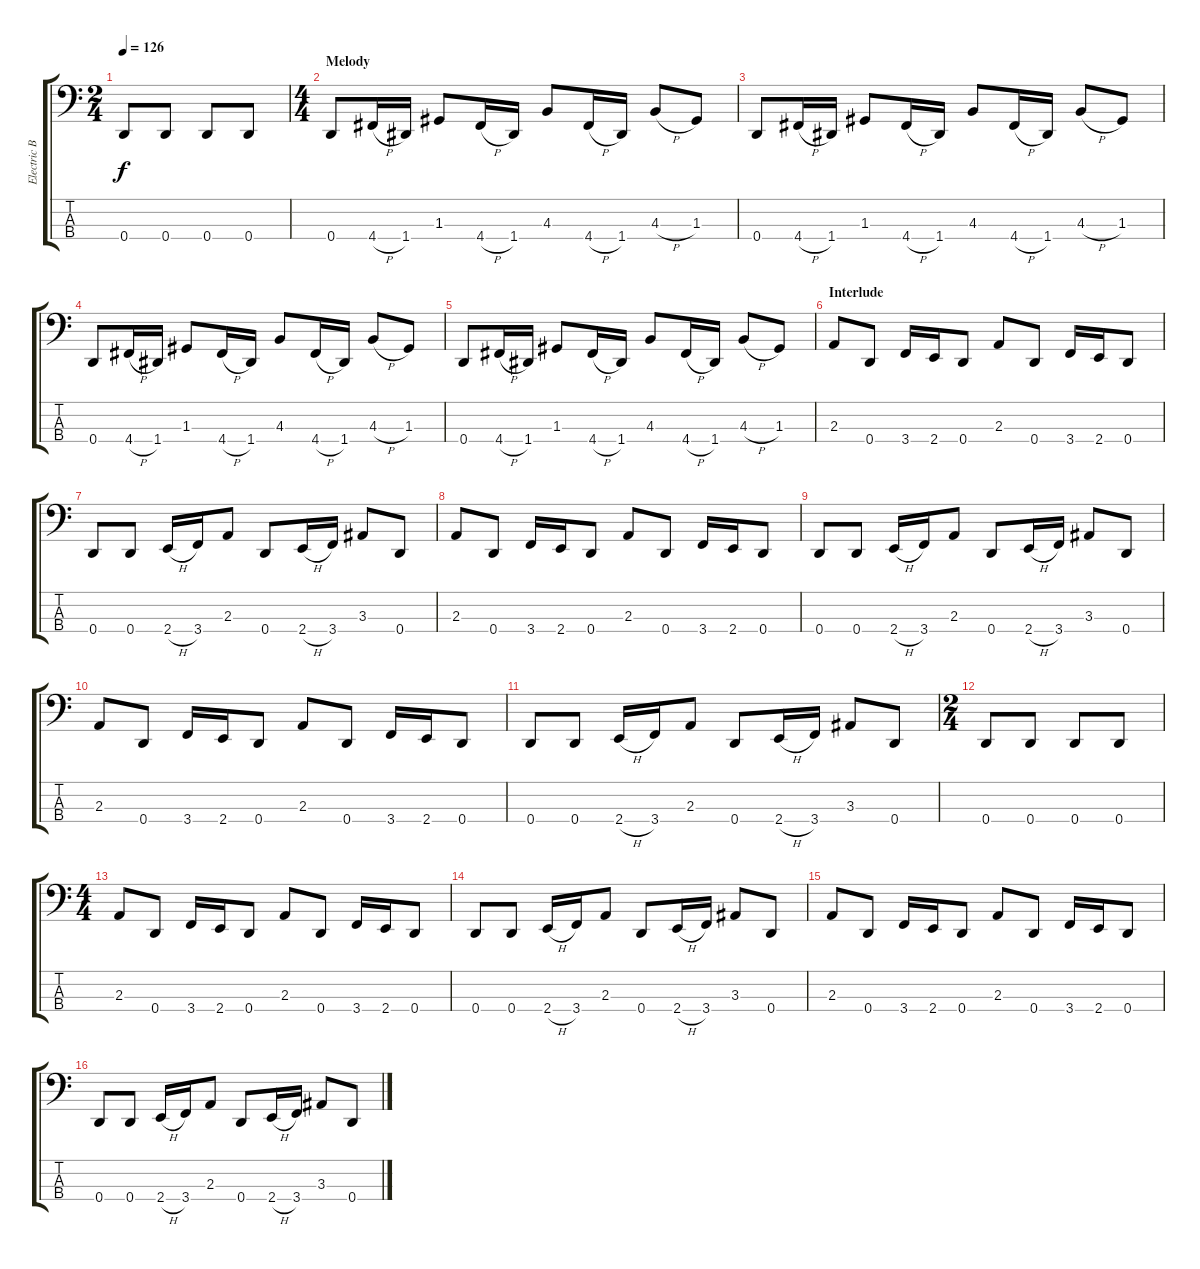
\track ("Electric Bass" "Electric B") {instrument electricbassfinger}
\staff {score tabs}
\tuning (F2 C2 G1 D1) {hide}
\ts (2 4)
\tempo 126
\clef f4
\ks c
0.4.8{dy f} 0.4.8 0.4.8 0.4.8 |
\ts (4 4)
\section ("" "Melody")
0.4.8 4.4{h}.16 1.4.16 1.3.8 4.4{h}.16 1.4.16 4.3.8 4.4{h}.16 1.4.16 4.3{h}.8 1.3.8 |
0.4.8 4.4{h}.16 1.4.16 1.3.8 4.4{h}.16 1.4.16 4.3.8 4.4{h}.16 1.4.16 4.3{h}.8 1.3.8 |
0.4.8 4.4{h}.16 1.4.16 1.3.8 4.4{h}.16 1.4.16 4.3.8 4.4{h}.16 1.4.16 4.3{h}.8 1.3.8 |
0.4.8 4.4{h}.16 1.4.16 1.3.8 4.4{h}.16 1.4.16 4.3.8 4.4{h}.16 1.4.16 4.3{h}.8 1.3.8 |
\section ("" "Interlude")
2.3.8 0.4.8 3.4.16 2.4.16 0.4.8 2.3.8 0.4.8 3.4.16 2.4.16 0.4.8 |
0.4.8 0.4.8 2.4{h}.16 3.4.16 2.3.8 0.4.8 2.4{h}.16 3.4.16 3.3.8 0.4.8 |
2.3.8 0.4.8 3.4.16 2.4.16 0.4.8 2.3.8 0.4.8 3.4.16 2.4.16 0.4.8 |
0.4.8 0.4.8 2.4{h}.16 3.4.16 2.3.8 0.4.8 2.4{h}.16 3.4.16 3.3.8 0.4.8 |
2.3.8 0.4.8 3.4.16 2.4.16 0.4.8 2.3.8 0.4.8 3.4.16 2.4.16 0.4.8 |
0.4.8 0.4.8 2.4{h}.16 3.4.16 2.3.8 0.4.8 2.4{h}.16 3.4.16 3.3.8 0.4.8 |
\ts (2 4)
0.4.8 0.4.8 0.4.8 0.4.8 |
\ts (4 4)
2.3.8 0.4.8 3.4.16 2.4.16 0.4.8 2.3.8 0.4.8 3.4.16 2.4.16 0.4.8 |
0.4.8 0.4.8 2.4{h}.16 3.4.16 2.3.8 0.4.8 2.4{h}.16 3.4.16 3.3.8 0.4.8 |
2.3.8 0.4.8 3.4.16 2.4.16 0.4.8 2.3.8 0.4.8 3.4.16 2.4.16 0.4.8 |
0.4.8 0.4.8 2.4{h}.16 3.4.16 2.3.8 0.4.8 2.4{h}.16 3.4.16 3.3.8 0.4.8
